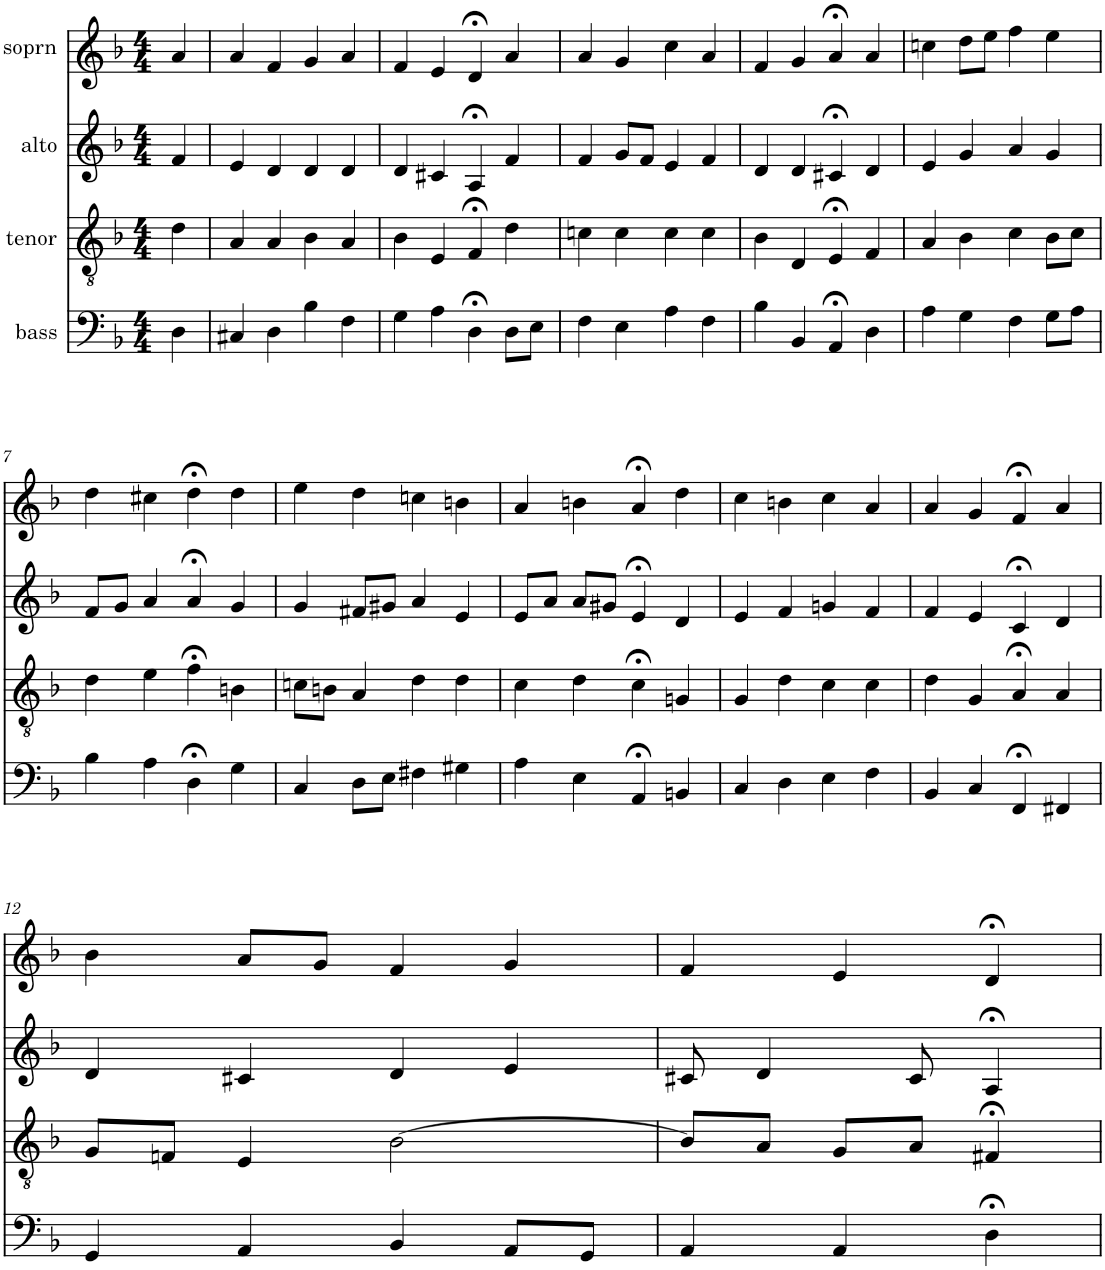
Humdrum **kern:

**kern	**kern	**kern	**kern
*part4	*part3	*part2	*part1
*staff4	*staff3	*staff2	*staff1
*I"bass	*I"tenor	*I"alto	*I"soprn
*clefF4	*clefGv2	*clefG2	*clefG2
*k[b-]	*k[b-]	*k[b-]	*k[b-]
*d:	*d:	*d:	*d:
*M4/4	*M4/4	*M4/4	*M4/4
=1	=1	=1	=1
4D\	4d\	4f/	4a/
=2	=2	=2	=2
4C#X/	4A/	4e/	4a/
4D\	4A/	4d/	4f/
4B-\	4B-\	4d/	4g/
4F\	4A/	4d/	4a/
=3	=3	=3	=3
4G\	4B-\	4d/	4f/
4A\	4E/	4c#X/	4e/
4D;<\	4F;</	4A;</	4d;</
8D\L	4d\	4f/	4a/
8E\J	.	.	.
=4	=4	=4	=4
4F\	4cn\	4f/	4a/
4E\	4c\	8g/L	4g/
.	.	8f/J	.
4A\	4c\	4e/	4cc\
4F\	4c\	4f/	4a/
=5	=5	=5	=5
4B-\	4B-\	4d/	4f/
4BB-/	4D/	4d/	4g/
4AA;</	4E;</	4c#X;</	4a;</
4D\	4F/	4d/	4a/
=6	=6	=6	=6
4A\	4A/	4e/	4ccn\
4G\	4B-\	4g/	8dd\L
.	.	.	8ee\J
4F\	4c\	4a/	4ff\
8G\L	8B-\L	4g/	4ee\
8A\J	8c\J	.	.
!!LO:LB:g=z
=7	=7	=7	=7
4B-\	4d\	8f/L	4dd\
.	.	8g/J	.
4A\	4e\	4a/	4cc#X\
4D;<\	4f;<\	4a;</	4dd;<\
4G\	4Bn\	4g/	4dd\
=8	=8	=8	=8
4C/	8cn\L	4g/	4ee\
.	8Bn\J	.	.
8D\L	4A/	8f#X/L	4dd\
8E\J	.	8g#X/J	.
4F#X\	4d\	4a/	4ccn\
4G#X\	4d\	4e/	4bn\
=9	=9	=9	=9
4A\	4c\	8e/L	4a/
.	.	8a/J	.
4E\	4d\	8a/L	4bn\
.	.	8g#X/J	.
4AA;</	4c;<\	4e;</	4a;</
4BBn/	4Gn/	4d/	4dd\
=10	=10	=10	=10
4C/	4G/	4e/	4cc\
4D\	4d\	4f/	4bn\
4E\	4c\	4gn/	4cc\
4F\	4c\	4f/	4a/
=11	=11	=11	=11
4BB-/	4d\	4f/	4a/
4C/	4G/	4e/	4g/
4FF;</	4A;</	4c;</	4f;</
4FF#X/	4A/	4d/	4a/
!!LO:LB:g=z
=12	=12	=12	=12
4GG/	8G/L	4d/	4b-\
.	8Fn/J	.	.
4AA/	4E/	4c#X/	8a/L
.	.	.	8g/J
4BB-/	[2B-\	4d/	4f/
8AA/L	.	4e/	4g/
8GG/J	.	.	.
=13	=13	=13	=13
4AA/	8B-/L]	8c#X/	4f/
.	8A/J	4d/	.
4AA/	8G/L	.	4e/
.	8A/J	8c#/	.
4D;<\	4F#X;</	4A;</	4d;</
=	=	=	=
*-	*-	*-	*-
